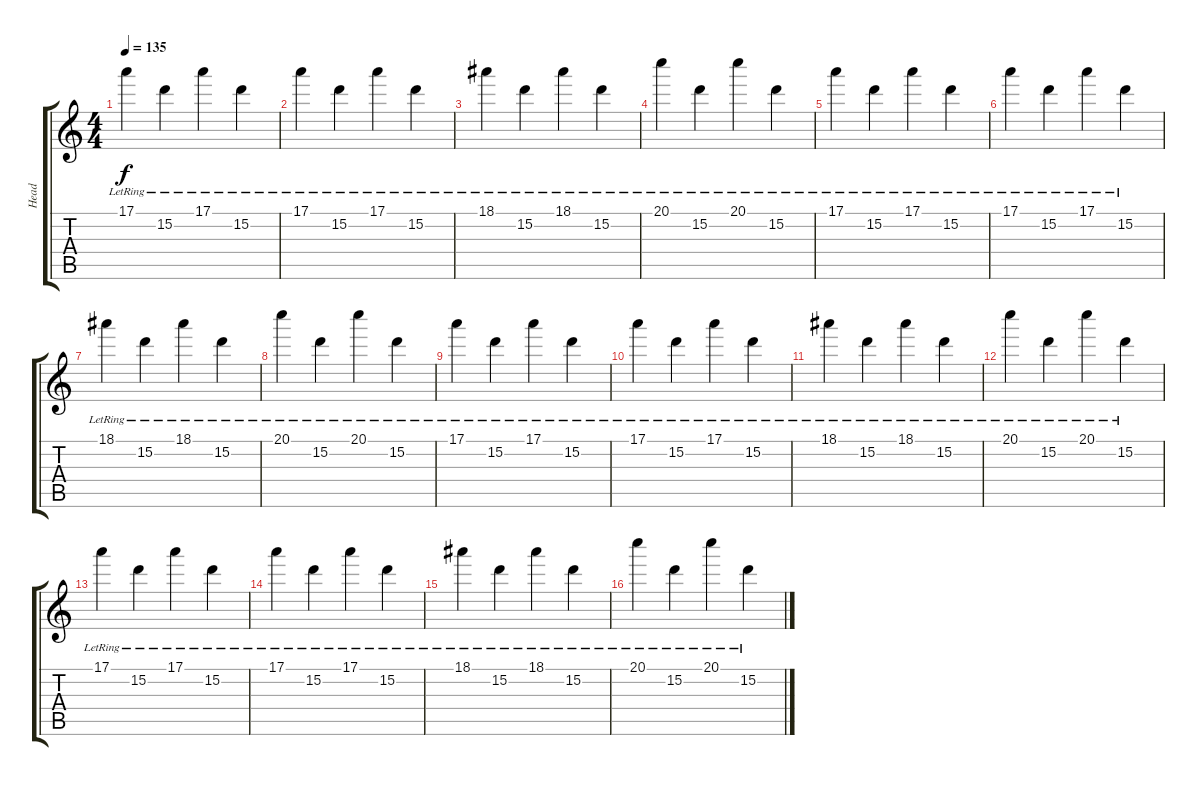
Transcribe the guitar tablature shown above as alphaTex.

\track ("Head" "Head") {instrument distortionguitar}
\staff {score tabs}
\tuning (E4 B3 G3 D3 A2 D2) {hide}
\ts (4 4)
\tempo 135
\clef g2
\ks c
17.1{lr}.4{dy f volume 16} 15.2{lr}.4 17.1{lr}.4 15.2{lr}.4 |
17.1{lr}.4 15.2{lr}.4 17.1{lr}.4 15.2{lr}.4 |
18.1{lr}.4 15.2{lr}.4 18.1{lr}.4 15.2{lr}.4 |
20.1{lr}.4 15.2{lr}.4 20.1{lr}.4 15.2{lr}.4 |
17.1{lr}.4{volume 16} 15.2{lr}.4 17.1{lr}.4 15.2{lr}.4 |
17.1{lr}.4 15.2{lr}.4 17.1{lr}.4 15.2{lr}.4 |
18.1{lr}.4 15.2{lr}.4 18.1{lr}.4 15.2{lr}.4 |
20.1{lr}.4 15.2{lr}.4 20.1{lr}.4 15.2{lr}.4 |
17.1{lr}.4{volume 16} 15.2{lr}.4 17.1{lr}.4 15.2{lr}.4 |
17.1{lr}.4 15.2{lr}.4 17.1{lr}.4 15.2{lr}.4 |
18.1{lr}.4 15.2{lr}.4 18.1{lr}.4 15.2{lr}.4 |
20.1{lr}.4 15.2{lr}.4 20.1{lr}.4 15.2{lr}.4 |
17.1{lr}.4{volume 16} 15.2{lr}.4 17.1{lr}.4 15.2{lr}.4 |
17.1{lr}.4 15.2{lr}.4 17.1{lr}.4 15.2{lr}.4 |
18.1{lr}.4 15.2{lr}.4 18.1{lr}.4 15.2{lr}.4 |
20.1{lr}.4 15.2{lr}.4 20.1{lr}.4 15.2{lr}.4
